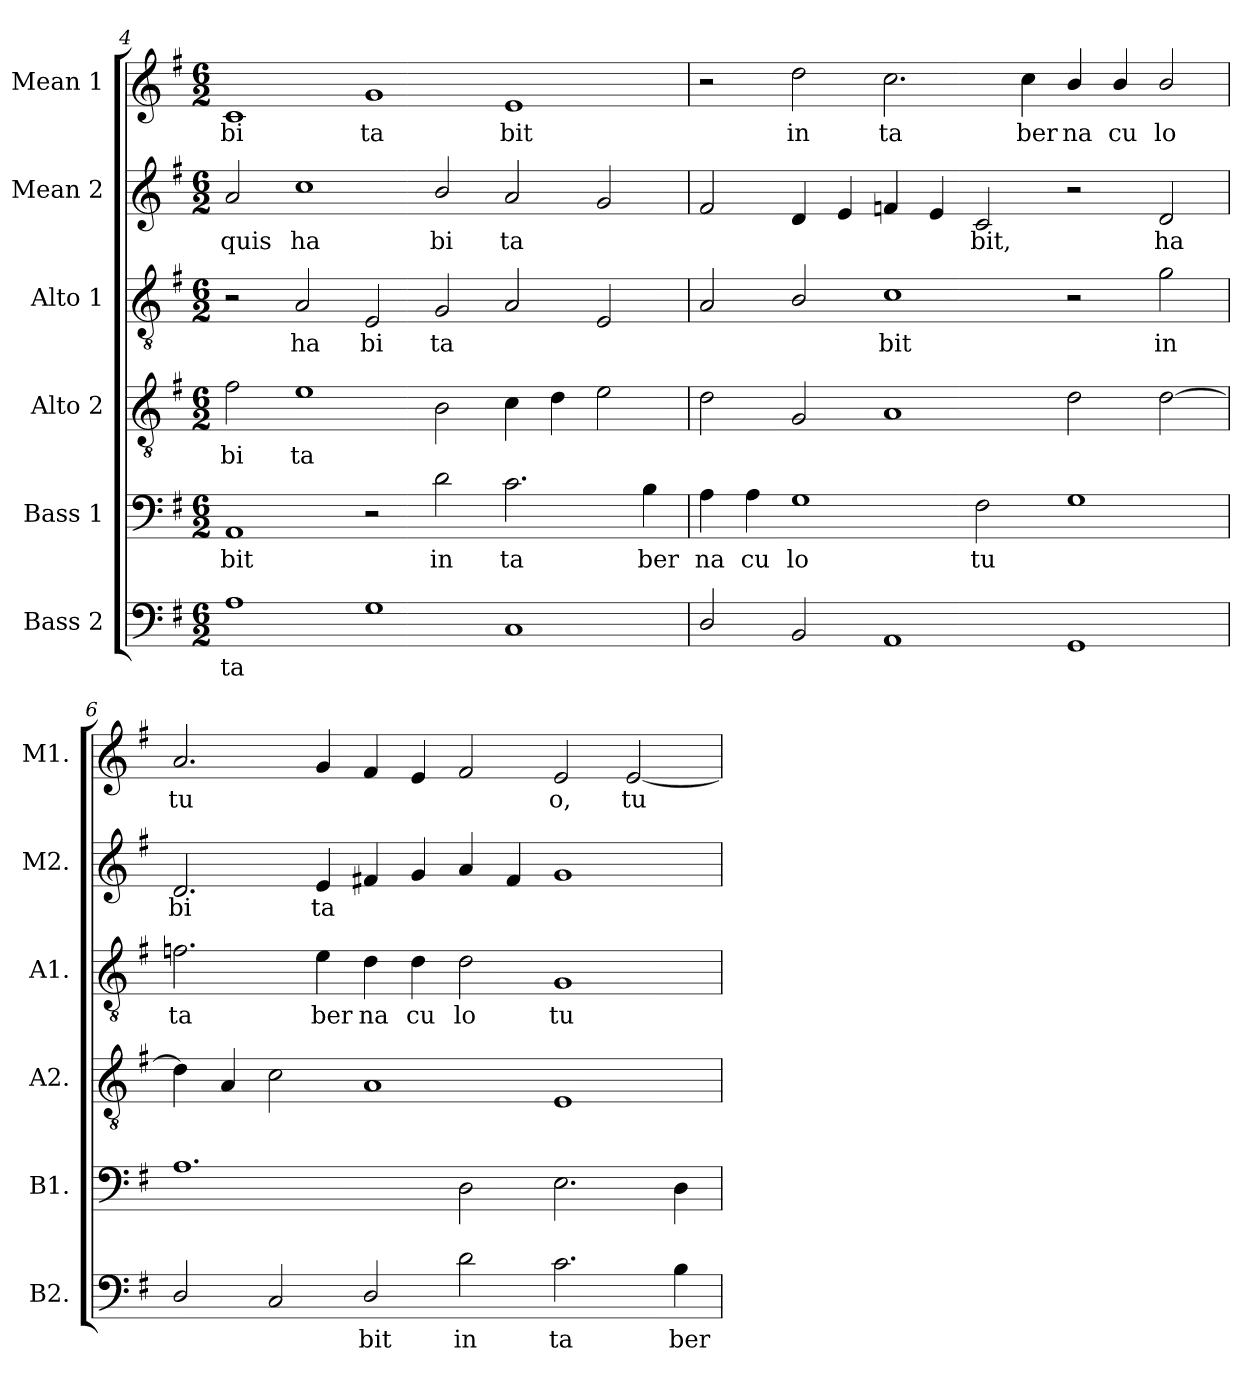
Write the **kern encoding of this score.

**kern	**text	**kern	**text	**kern	**text	**kern	**text	**kern	**text	**kern	**text
*part6	*part6	*part5	*part5	*part4	*part4	*part3	*part3	*part2	*part2	*part1	*part1
*staff6	*staff6	*staff5	*staff5	*staff4	*staff4	*staff3	*staff3	*staff2	*staff2	*staff1	*staff1
*I"Bass 2	*	*I"Bass 1	*	*I"Alto 2	*	*I"Alto 1	*	*I"Mean 2	*	*I"Mean 1	*
*I'B2.	*	*I'B1.	*	*I'A2.	*	*I'A1.	*	*I'M2.	*	*I'M1.	*
*clefF4	*	*clefF4	*	*clefGv2	*	*clefGv2	*	*clefG2	*	*clefG2	*
*	*	*	*	*ITrd7c12	*	*ITrd7c12	*	*	*	*	*
*k[f#]	*	*k[f#]	*	*k[f#]	*	*k[f#]	*	*k[f#]	*	*k[f#]	*
*G:	*	*G:	*	*G:	*	*G:	*	*G:	*	*G:	*
*M6/2	*	*M6/2	*	*M6/2	*	*M6/2	*	*M6/2	*	*M6/2	*
=4	=4	=4	=4	=4	=4	=4	=4	=4	=4	=4	=4
!	!LO:LY:b:color=#000000	!	!	!	!	!	!	!	!	!	!
!	!	!	!LO:LY:b:color=#000000	!	!	!	!	!	!	!	!
!	!	!	!	!	!LO:LY:b:color=#000000	!	!	!	!	!	!
!	!	!	!	!	!	!	!	!	!LO:LY:b:color=#000000	!	!
!	!	!	!	!	!	!	!	!	!	!	!LO:LY:b:color=#000000
1Ai	ta	1AAi	bit	2F#i\	bi	2r	.	2ai/	quis	1ci	bi
!	!	!	!	!	!LO:LY:b:color=#000000	!	!	!	!	!	!
!	!	!	!	!	!	!	!LO:LY:b:color=#000000	!	!	!	!
!	!	!	!	!	!	!	!	!	!LO:LY:b:color=#000000	!	!
.	.	.	.	1Ei	ta	2AAi/	ha	1cci	ha	.	.
!	!	!	!	!	!	!	!LO:LY:b:color=#000000	!	!	!	!
!	!	!	!	!	!	!	!	!	!	!	!LO:LY:b:color=#000000
1Gi	.	2r	.	.	.	2EEi/	bi	.	.	1gi	ta
!	!	!	!LO:LY:b:color=#000000	!	!	!	!	!	!	!	!
!	!	!	!	!	!	!	!LO:LY:b:color=#000000	!	!	!	!
!	!	!	!	!	!	!	!	!	!LO:LY:b:color=#000000	!	!
.	.	2di\	in	2BBi\	.	2GGi/	ta	2bi/	bi	.	.
!	!	!	!LO:LY:b:color=#000000	!	!	!	!	!	!	!	!
!	!	!	!	!	!	!	!	!	!LO:LY:b:color=#000000	!	!
!	!	!	!	!	!	!	!	!	!	!	!LO:LY:b:color=#000000
1Ci	.	2.ci\	ta	4Ci\	.	2AAi/	.	2ai/	ta	1ei	bit
.	.	.	.	4Di\	.	.	.	.	.	.	.
.	.	.	.	2Ei\	.	2EEi/	.	2gi/	.	.	.
!	!	!	!LO:LY:b:color=#000000	!	!	!	!	!	!	!	!
.	.	4Bi\	ber	.	.	.	.	.	.	.	.
!!LO:LB:g=z
=5	=5	=5	=5	=5	=5	=5	=5	=5	=5	=5	=5
!	!	!	!LO:LY:b:color=#000000	!	!	!	!	!	!	!	!
2Di/	.	4Ai\	na	2Di\	.	2AAi/	.	2f#i/	.	2r	.
!	!	!	!LO:LY:b:color=#000000	!	!	!	!	!	!	!	!
.	.	4Ai\	cu	.	.	.	.	.	.	.	.
!	!	!	!LO:LY:b:color=#000000	!	!	!	!	!	!	!	!
!	!	!	!	!	!	!	!	!	!	!	!LO:LY:b:color=#000000
2BBi/	.	1Gi	lo	2GGi/	.	2BBi/	.	4di/	.	2ddi\	in
.	.	.	.	.	.	.	.	4ei/	.	.	.
!	!	!	!	!	!	!	!LO:LY:b:color=#000000	!	!	!	!
!	!	!	!	!	!	!	!	!	!	!	!LO:LY:b:color=#000000
1AAi	.	.	.	1AAi	.	1Ci	bit	4fni/	.	2.cci\	ta
.	.	.	.	.	.	.	.	4ei/	.	.	.
!	!	!	!LO:LY:b:color=#000000	!	!	!	!	!	!	!	!
!	!	!	!	!	!	!	!	!	!LO:LY:b:color=#000000	!	!
.	.	2F#i\	tu	.	.	.	.	2ci/	bit,	.	.
!	!	!	!	!	!	!	!	!	!	!	!LO:LY:b:color=#000000
.	.	.	.	.	.	.	.	.	.	4cci\	ber
!	!	!	!	!	!	!	!	!	!	!	!LO:LY:b:color=#000000
1GGi	.	1Gi	.	2Di\	.	2r	.	2r	.	4bi/	na
!	!	!	!	!	!	!	!	!	!	!	!LO:LY:b:color=#000000
.	.	.	.	.	.	.	.	.	.	4bi/	cu
!	!	!	!	!	!	!	!LO:LY:b:color=#000000	!	!	!	!
!	!	!	!	!	!	!	!	!	!LO:LY:b:color=#000000	!	!
!	!	!	!	!	!	!	!	!	!	!	!LO:LY:b:color=#000000
.	.	.	.	[>2Di\	.	2Gi\	in	2di/	ha	2bi/	lo
=6	=6	=6	=6	=6	=6	=6	=6	=6	=6	=6	=6
!	!	!	!	!	!	!	!LO:LY:b:color=#000000	!	!	!	!
!	!	!	!	!	!	!	!	!	!LO:LY:b:color=#000000	!	!
!	!	!	!	!	!	!	!	!	!	!	!LO:LY:b:color=#000000
2Di/	.	1.Ai	.	4Di\]	.	2.Fni\	ta	2.di/	bi	2.ai/	tu
.	.	.	.	4AAi/	.	.	.	.	.	.	.
2Ci/	.	.	.	2Ci\	.	.	.	.	.	.	.
!	!	!	!	!	!	!	!LO:LY:b:color=#000000	!	!	!	!
!	!	!	!	!	!	!	!	!	!LO:LY:b:color=#000000	!	!
.	.	.	.	.	.	4Ei\	ber	4ei/	ta	4gi/	.
!	!LO:LY:b:color=#000000	!	!	!	!	!	!	!	!	!	!
!	!	!	!	!	!	!	!LO:LY:b:color=#000000	!	!	!	!
2Di/	bit	.	.	1AAi	.	4Di\	na	4f#Xi/	.	4f#i/	.
!	!	!	!	!	!	!	!LO:LY:b:color=#000000	!	!	!	!
.	.	.	.	.	.	4Di\	cu	4gi/	.	4ei/	.
!	!LO:LY:b:color=#000000	!	!	!	!	!	!	!	!	!	!
!	!	!	!	!	!	!	!LO:LY:b:color=#000000	!	!	!	!
2di\	in	2Di\	.	.	.	2Di\	lo	4ai/	.	2f#i/	.
.	.	.	.	.	.	.	.	4f#i/	.	.	.
!	!LO:LY:b:color=#000000	!	!	!	!	!	!	!	!	!	!
!	!	!	!	!	!	!	!LO:LY:b:color=#000000	!	!	!	!
!	!	!	!	!	!	!	!	!	!	!	!LO:LY:b:color=#000000
2.ci\	ta	2.Ei\	.	1EEi	.	1GGi	tu	1gi	.	2ei/	o,
!	!	!	!	!	!	!	!	!	!	!	!LO:LY:b:color=#000000
.	.	.	.	.	.	.	.	.	.	[<2ei/	tu
!	!LO:LY:b:color=#000000	!	!	!	!	!	!	!	!	!	!
4Bi\	ber	4Di\	.	.	.	.	.	.	.	.	.
=	=	=	=	=	=	=	=	=	=	=	=
*-	*-	*-	*-	*-	*-	*-	*-	*-	*-	*-	*-
